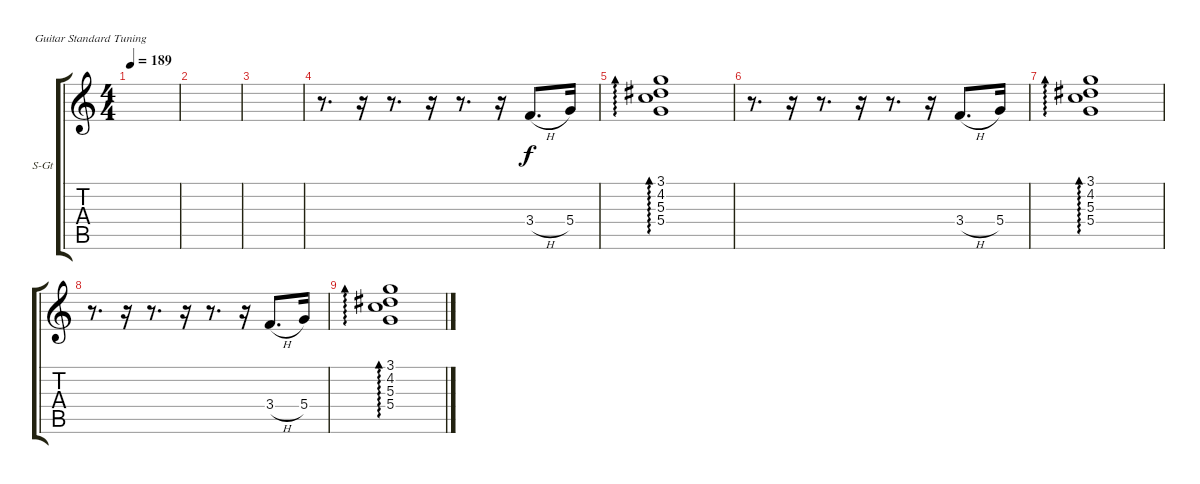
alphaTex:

\defaultSystemsLayout 4
\bracketExtendMode groupsimilarinstruments
\firstSystemTrackNameOrientation horizontal
\otherSystemsTrackNameOrientation horizontal
\track ("Clean Backing" "S-Gt") {instrument acousticguitarsteel}
\staff {score tabs}
\tuning (E4 B3 G3 D3 A2 E2)
\ts (4 4)
\tempo 189
\clef g2
\ks c
|
|
|
r.8{d} r.16 r.8{d} r.16 r.8{d} r.16 3.4{h}.8{d} 5.4.16 |
(5.4 5.3 4.2 3.1).1{ad 0} |
r.8{d} r.16 r.8{d} r.16 r.8{d} r.16 3.4{h}.8{d} 5.4.16 |
(5.4 5.3 4.2 3.1).1{ad 0} |
r.8{d} r.16 r.8{d} r.16 r.8{d} r.16 3.4{h}.8{d} 5.4.16 |
(5.4 5.3 4.2 3.1).1{ad 0}
